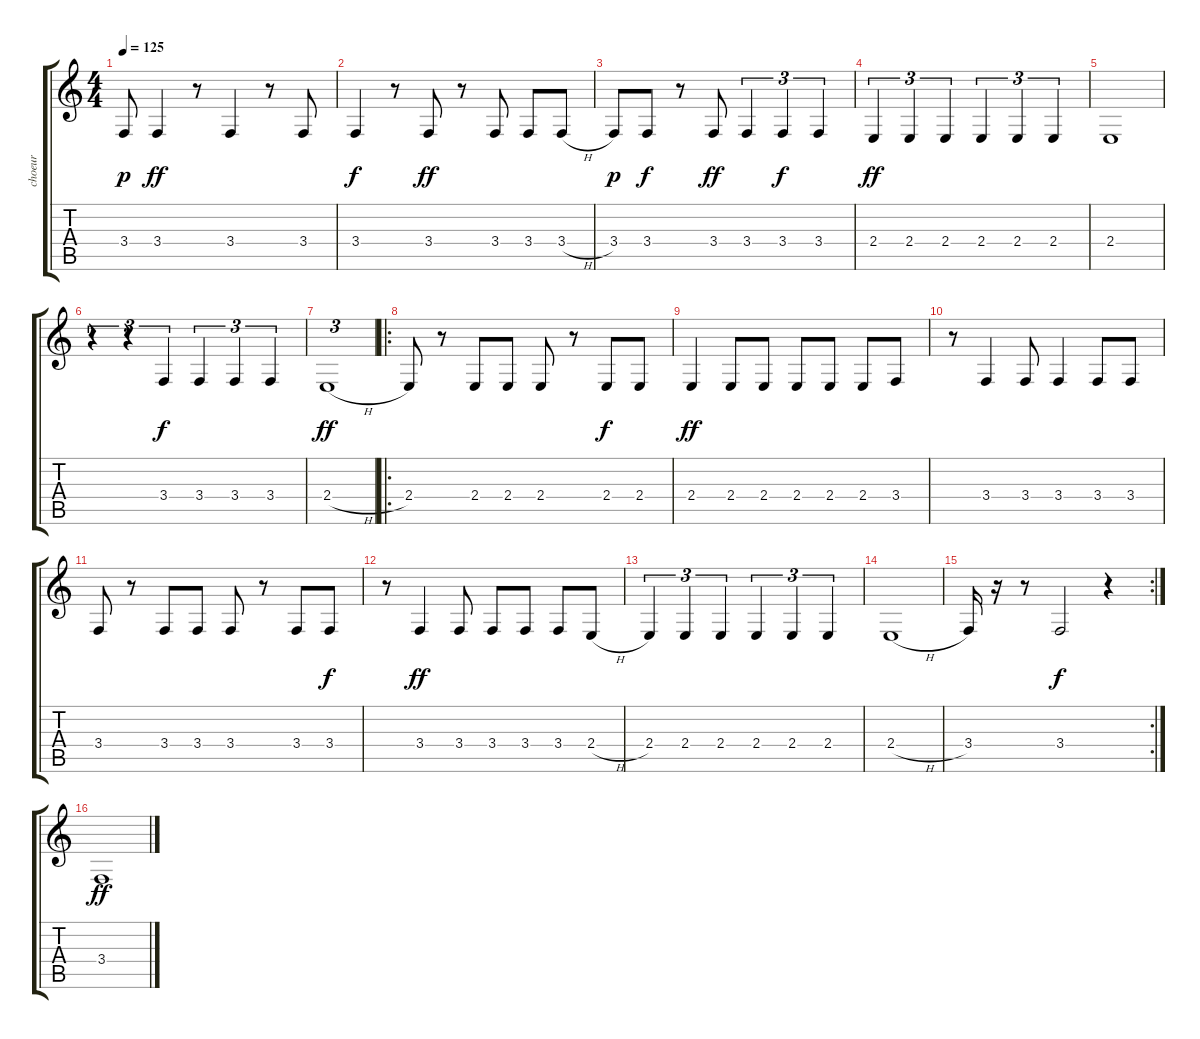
\track ("choeur" "choeur") {instrument panflute}
\staff {score tabs}
\tuning (E4 B3 G3 D3 A2 E2) {hide}
\ts (4 4)
\tempo 125
\clef g2
\ks c
3.4.8{dy p} 3.4.4{dy ff} r.8 3.4.4 r.8 3.4.8 |
3.4.4{dy f} r.8 3.4.8{dy ff} r.8 3.4.8 3.4.8 3.4{h}.8 |
3.4.8{dy p} 3.4.8{dy f} r.8 3.4.8{dy ff} 3.4.4{tu (3 2)} 3.4.4{tu (3 2) dy f} 3.4.4{tu (3 2)} |
2.4.4{tu (3 2) dy ff} 2.4.4{tu (3 2)} 2.4.4{tu (3 2)} 2.4.4{tu (3 2)} 2.4.4{tu (3 2)} 2.4.4{tu (3 2)} |
2.4.1 |
r.4{tu (3 2)} r.4{tu (3 2)} 3.4.4{tu (3 2) dy f} 3.4.4{tu (3 2)} 3.4.4{tu (3 2)} 3.4.4{tu (3 2)} |
2.4{h}.1{tu (3 2) dy ff} |
\ro
2.4.8{volume 11 instrument vibraphone} r.8 2.4.8 2.4.8 2.4.8 r.8 2.4.8{dy f} 2.4.8 |
2.4.4{dy ff} 2.4.8 2.4.8 2.4.8 2.4.8 2.4.8 3.4.8 |
r.8 3.4.4 3.4.8 3.4.4 3.4.8 3.4.8 |
3.4.8 r.8 3.4.8 3.4.8 3.4.8 r.8 3.4.8 3.4.8{dy f} |
r.8 3.4.4{dy ff} 3.4.8 3.4.8 3.4.8 3.4.8 2.4{h}.8 |
2.4.4{tu (3 2)} 2.4.4{tu (3 2)} 2.4.4{tu (3 2)} 2.4.4{tu (3 2)} 2.4.4{tu (3 2)} 2.4.4{tu (3 2)} |
2.4{h}.1 |
\rc 2
3.4.16 r.16 r.8 3.4.2{dy f} r.4 |
3.4{h}.1{dy ff volume 9 instrument panflute}
